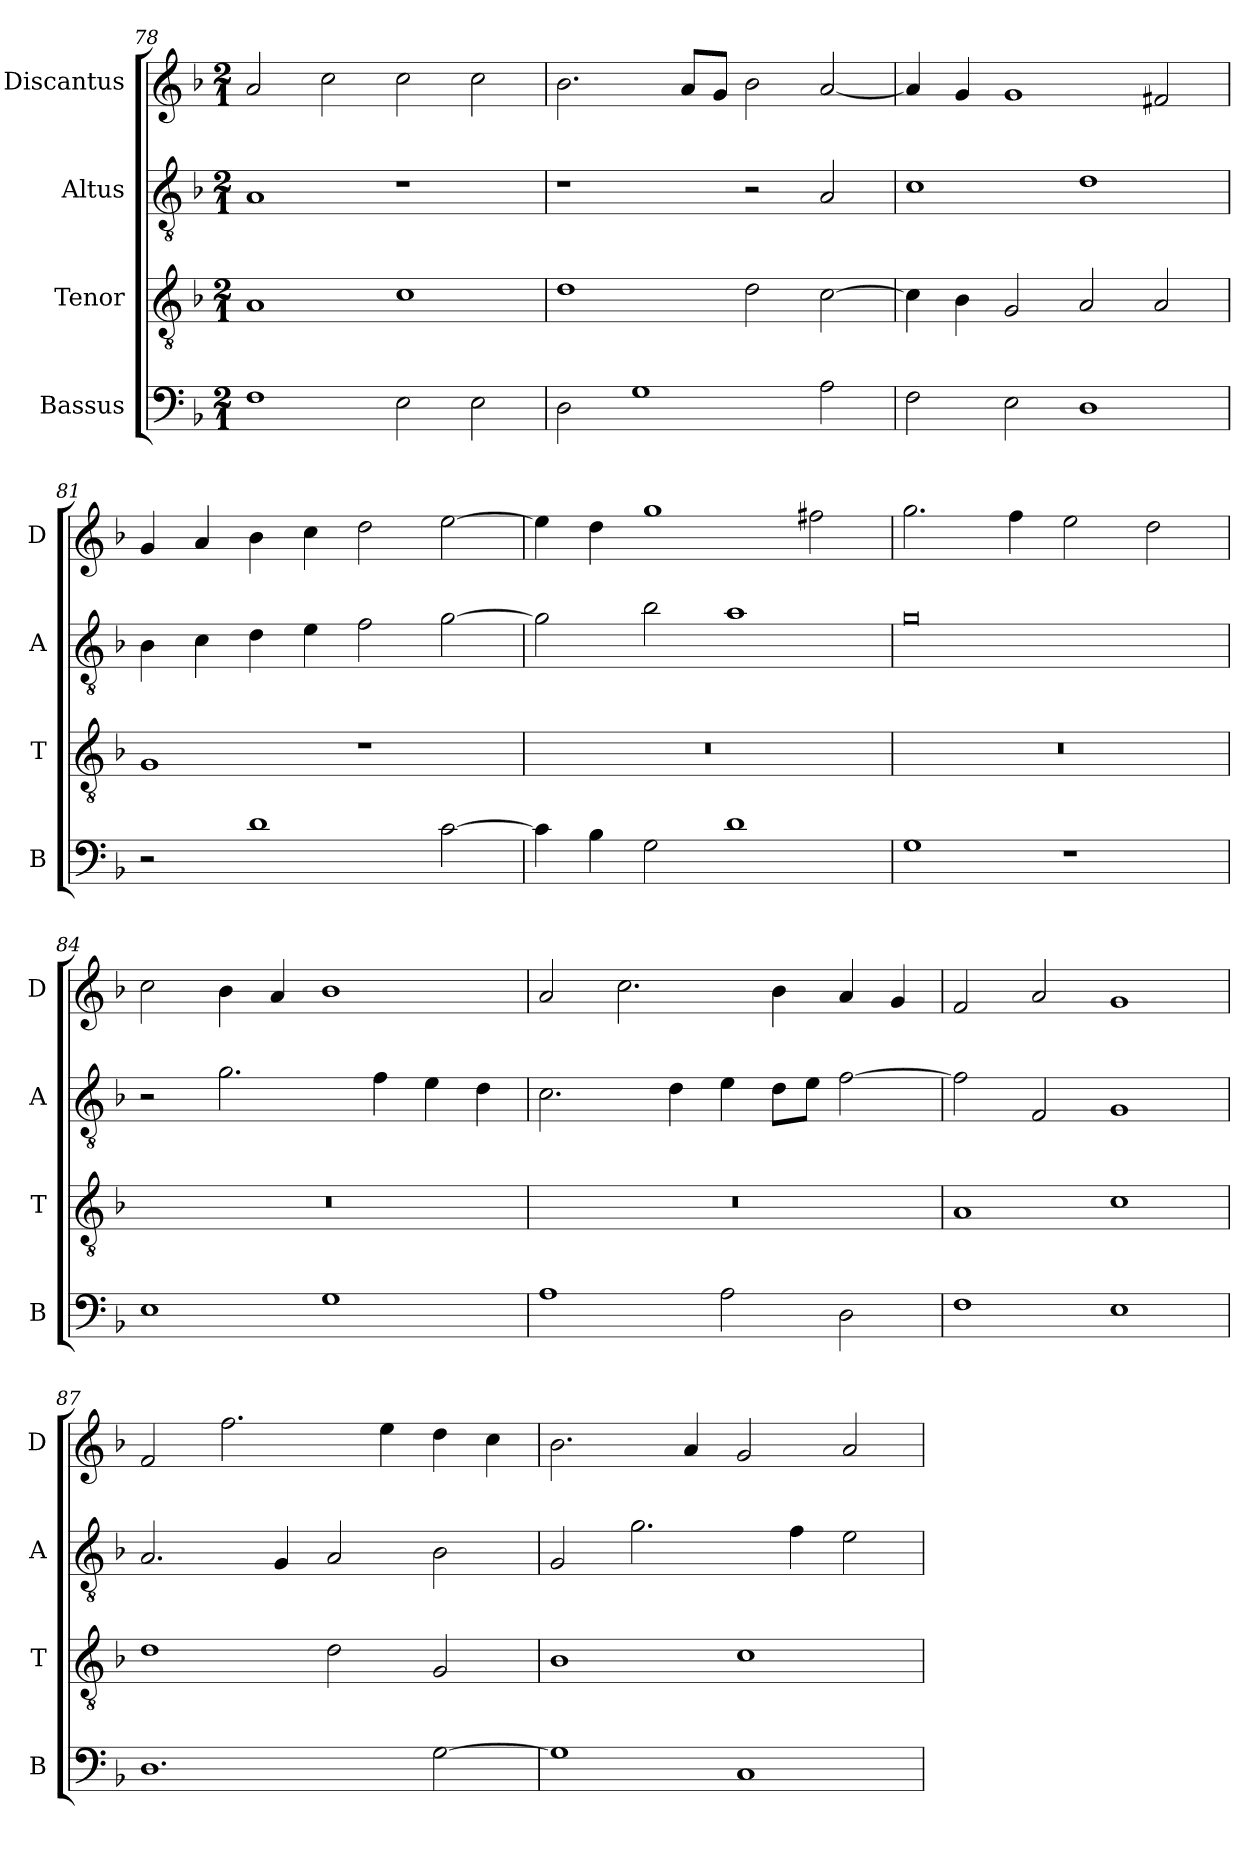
**kern	**kern	**kern	**kern
*part4	*part3	*part2	*part1
*staff4	*staff3	*staff2	*staff1
*I"Bassus	*I"Tenor	*I"Altus	*I"Discantus
*I'B	*I'T	*I'A	*I'D
*clefF4	*clefGv2	*clefGv2	*clefG2
*k[b-]	*k[b-]	*k[b-]	*k[b-]
*M2/1	*M2/1	*M2/1	*M2/1
=78	=78	=78	=78
1F	1A	1A	2a/
.	.	.	2cc\
2E\	1c	1r	2cc\
2E\	.	.	2cc\
=79	=79	=79	=79
2D\	1d	1r	2.b-\
1G	.	.	.
.	.	.	8a/L
.	.	.	8g/J
.	2d\	2r	2b-\
2A\	[2c\	2A/	[2a/
=80	=80	=80	=80
2F\	4c\]	1c	4a/]
.	4B-\	.	4g/
2E\	2G/	.	1g
1D	2A/	1d	.
.	2A/	.	2f#X/
=81	=81	=81	=81
2r	1G	4B-\	4g/
.	.	4c\	4a/
1d	.	4d\	4b-\
.	.	4e\	4cc\
.	1r	2f\	2dd\
[2c\	.	[2g\	[2ee\
=82	=82	=82	=82
4c\]	0r	2g\]	4ee\]
4B-\	.	.	4dd\
2G\	.	2b-\	1gg
1d	.	1a	.
.	.	.	2ff#X\
=83	=83	=83	=83
1G	0r	0g	2.gg\
.	.	.	4ff\
1r	.	.	2ee\
.	.	.	2dd\
=84	=84	=84	=84
1E	0r	2r	2cc\
.	.	2.g\	4b-\
.	.	.	4a/
1G	.	.	1b-
.	.	4f\	.
.	.	4e\	.
.	.	4d\	.
=85	=85	=85	=85
1A	0r	2.c\	2a/
.	.	.	2.cc\
.	.	4d\	.
2A\	.	4e\	.
.	.	8d\L	4b-\
.	.	8e\J	.
2D\	.	[2f\	4a/
.	.	.	4g/
=86	=86	=86	=86
1F	1A	2f\]	2f/
.	.	2F/	2a/
1E	1c	1G	1g
=87	=87	=87	=87
1.D	1d	2.A/	2f/
.	.	.	2.ff\
.	.	4G/	.
.	2d\	2A/	.
.	.	.	4ee\
[2G\	2G/	2B-\	4dd\
.	.	.	4cc\
=88	=88	=88	=88
1G]	1B-	2G/	2.b-\
.	.	2.g\	.
.	.	.	4a/
1C	1c	.	2g/
.	.	4f\	.
.	.	2e\	2a/
=	=	=	=
*-	*-	*-	*-
